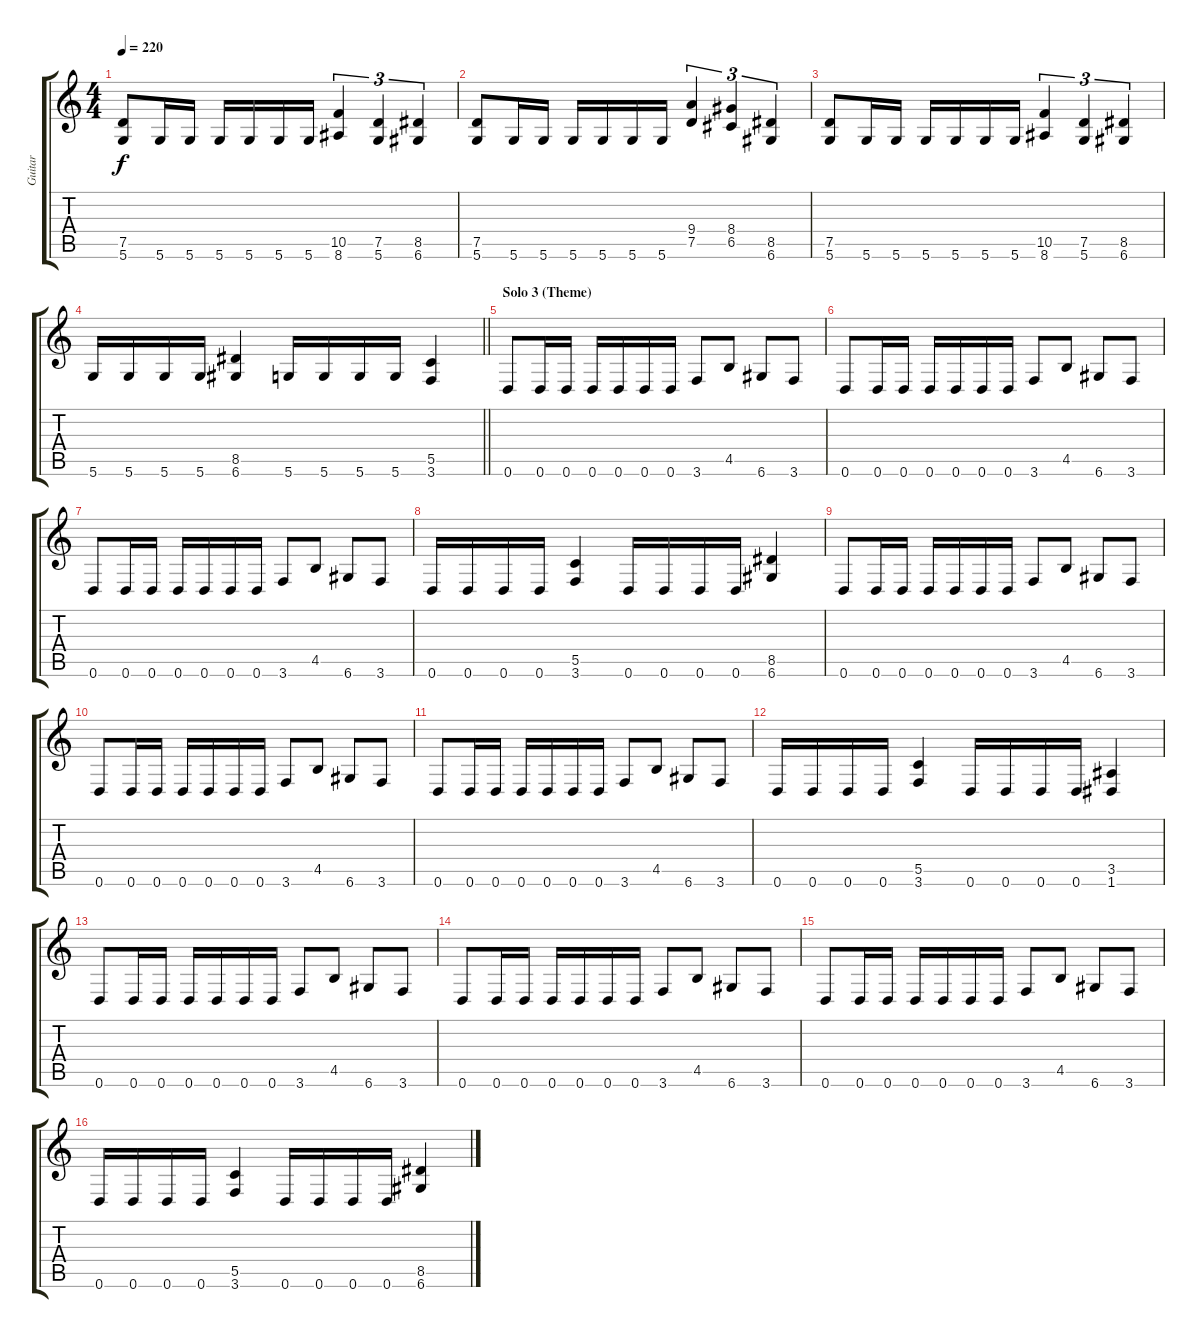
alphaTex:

\track ("Guitar" "Guitar") {instrument distortionguitar}
\staff {score tabs}
\tuning (D4 A3 F3 C3 G2 D2) {hide}
\ts (4 4)
\tempo 220
\clef g2
\ks c
(7.5 5.6).8{dy f} 5.6.16 5.6.16 5.6.16 5.6.16 5.6.16 5.6.16 (10.5 8.6).4{tu (3 2)} (7.5 5.6).4{tu (3 2)} (8.5 6.6).4{tu (3 2)} |
(7.5 5.6).8 5.6.16 5.6.16 5.6.16 5.6.16 5.6.16 5.6.16 (9.4 7.5).4{tu (3 2)} (8.4 6.5).4{tu (3 2)} (8.5 6.6).4{tu (3 2)} |
(7.5 5.6).8 5.6.16 5.6.16 5.6.16 5.6.16 5.6.16 5.6.16 (10.5 8.6).4{tu (3 2)} (7.5 5.6).4{tu (3 2)} (8.5 6.6).4{tu (3 2)} |
\barLineRight lightlight
5.6.16 5.6.16 5.6.16 5.6.16 (8.5 6.6).4 5.6.16 5.6.16 5.6.16 5.6.16 (5.5 3.6).4 |
\section ("" "Solo 3 (Theme)")
0.6.8 0.6.16 0.6.16 0.6.16 0.6.16 0.6.16 0.6.16 3.6.8 4.5.8 6.6.8 3.6.8 |
0.6.8 0.6.16 0.6.16 0.6.16 0.6.16 0.6.16 0.6.16 3.6.8 4.5.8 6.6.8 3.6.8 |
0.6.8 0.6.16 0.6.16 0.6.16 0.6.16 0.6.16 0.6.16 3.6.8 4.5.8 6.6.8 3.6.8 |
0.6.16 0.6.16 0.6.16 0.6.16 (5.5 3.6).4 0.6.16 0.6.16 0.6.16 0.6.16 (8.5 6.6).4 |
0.6.8 0.6.16 0.6.16 0.6.16 0.6.16 0.6.16 0.6.16 3.6.8 4.5.8 6.6.8 3.6.8 |
0.6.8 0.6.16 0.6.16 0.6.16 0.6.16 0.6.16 0.6.16 3.6.8 4.5.8 6.6.8 3.6.8 |
0.6.8 0.6.16 0.6.16 0.6.16 0.6.16 0.6.16 0.6.16 3.6.8 4.5.8 6.6.8 3.6.8 |
0.6.16 0.6.16 0.6.16 0.6.16 (5.5 3.6).4 0.6.16 0.6.16 0.6.16 0.6.16 (3.5 1.6).4 |
0.6.8 0.6.16 0.6.16 0.6.16 0.6.16 0.6.16 0.6.16 3.6.8 4.5.8 6.6.8 3.6.8 |
0.6.8 0.6.16 0.6.16 0.6.16 0.6.16 0.6.16 0.6.16 3.6.8 4.5.8 6.6.8 3.6.8 |
0.6.8 0.6.16 0.6.16 0.6.16 0.6.16 0.6.16 0.6.16 3.6.8 4.5.8 6.6.8 3.6.8 |
0.6.16 0.6.16 0.6.16 0.6.16 (5.5 3.6).4 0.6.16 0.6.16 0.6.16 0.6.16 (8.5 6.6).4
